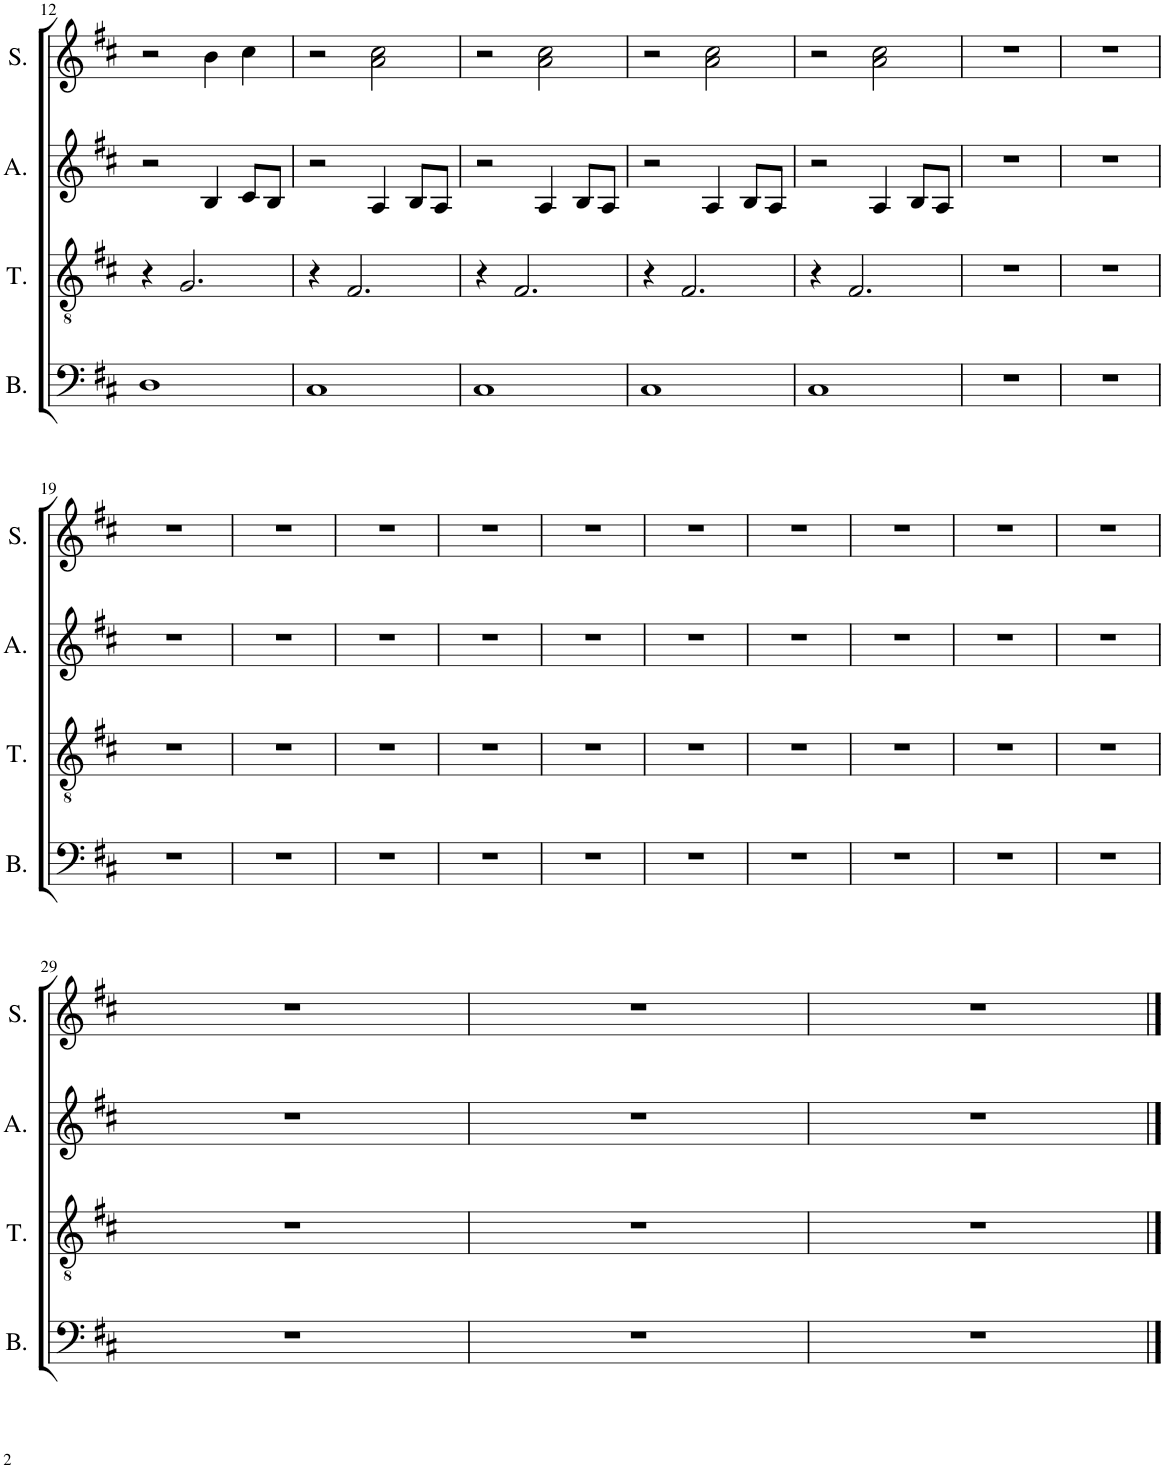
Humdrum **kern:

**kern	**kern	**kern	**kern
*part4	*part3	*part2	*part1
*staff4	*staff3	*staff2	*staff1
*I"Bass	*I"Tenor	*I"Alto	*I"Soprano
*I'B.	*I'T.	*I'A.	*I'S.
!!LO:PB:g=z
*clefF4	*clefGv2	*clefG2	*clefG2
*k[f#c#]	*k[f#c#]	*k[f#c#]	*k[f#c#]
*M4/4	*M4/4	*M4/4	*M4/4
=12	=12	=12	=12
1D	4r	2r	2r
.	2.G/	.	.
.	.	4B/	4b\
.	.	8c#/L	4cc#\
.	.	8B/J	.
=13	=13	=13	=13
1C#	4r	2r	2r
.	2.F#/	.	.
.	.	4A/	2a\ 2cc#\
.	.	8B/L	.
.	.	8A/J	.
=14	=14	=14	=14
1C#	4r	2r	2r
.	2.F#/	.	.
.	.	4A/	2a\ 2cc#\
.	.	8B/L	.
.	.	8A/J	.
=15	=15	=15	=15
1C#	4r	2r	2r
.	2.F#/	.	.
.	.	4A/	2a\ 2cc#\
.	.	8B/L	.
.	.	8A/J	.
=16	=16	=16	=16
1C#	4r	2r	2r
.	2.F#/	.	.
.	.	4A/	2a\ 2cc#\
.	.	8B/L	.
.	.	8A/J	.
=17	=17	=17	=17
1r	1r	1r	1r
=18	=18	=18	=18
1r	1r	1r	1r
!!LO:LB:g=z
=19	=19	=19	=19
1r	1r	1r	1r
=20	=20	=20	=20
1r	1r	1r	1r
=21	=21	=21	=21
1r	1r	1r	1r
=22	=22	=22	=22
1r	1r	1r	1r
=23	=23	=23	=23
1r	1r	1r	1r
=24	=24	=24	=24
1r	1r	1r	1r
=25	=25	=25	=25
1r	1r	1r	1r
=26	=26	=26	=26
1r	1r	1r	1r
=27	=27	=27	=27
1r	1r	1r	1r
=28	=28	=28	=28
1r	1r	1r	1r
!!LO:LB:g=z
=29	=29	=29	=29
1r	1r	1r	1r
=30	=30	=30	=30
1r	1r	1r	1r
=31	=31	=31	=31
1r	1r	1r	1r
==	==	==	==
*-	*-	*-	*-
